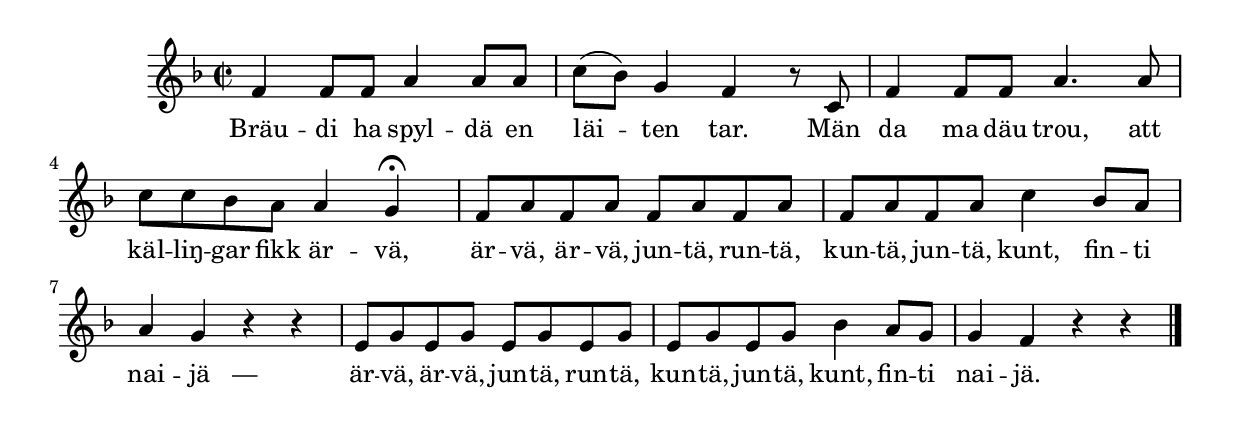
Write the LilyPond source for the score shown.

{
\time 2/2
\key f \major

 f'4 f'8 f' a'4 a'8 a'  | 
 c''-( bes'-) g'4 f' r8 c'  | 
 f'4 f'8 f' a'4. a'8  | 
 c'' c'' bes' a' a'4 g'-\fermata  | 
 f'8 a' f' a' f' a' f' a'  | 
 f' a' f' a' c''4 bes'8 a'  | 
 a'4 g' r r  | 
 e'8 g' e' g' e' g' e' g'  | 
 e' g' e' g' bes'4 a'8 g'  | 
 g'4 f' r r \bar "|." |
 }
 \addlyrics {
     Bräu -- di ha spyl -- dä en läi --  -- ten tar. Män
     da ma däu trou, att käl -- liŋ -- gar fikk är -- vä,
     är -- vä, är -- vä, jun -- tä, run -- tä, kun -- tä, jun -- tä, kunt, fin -- ti nai --
     \once \override LyricText.self-alignment-X = #-0.9 "jä   —"
     är -- vä, är -- vä, jun -- tä, run -- tä, kun -- tä, jun -- tä, kunt, fin -- ti nai -- jä.
}
